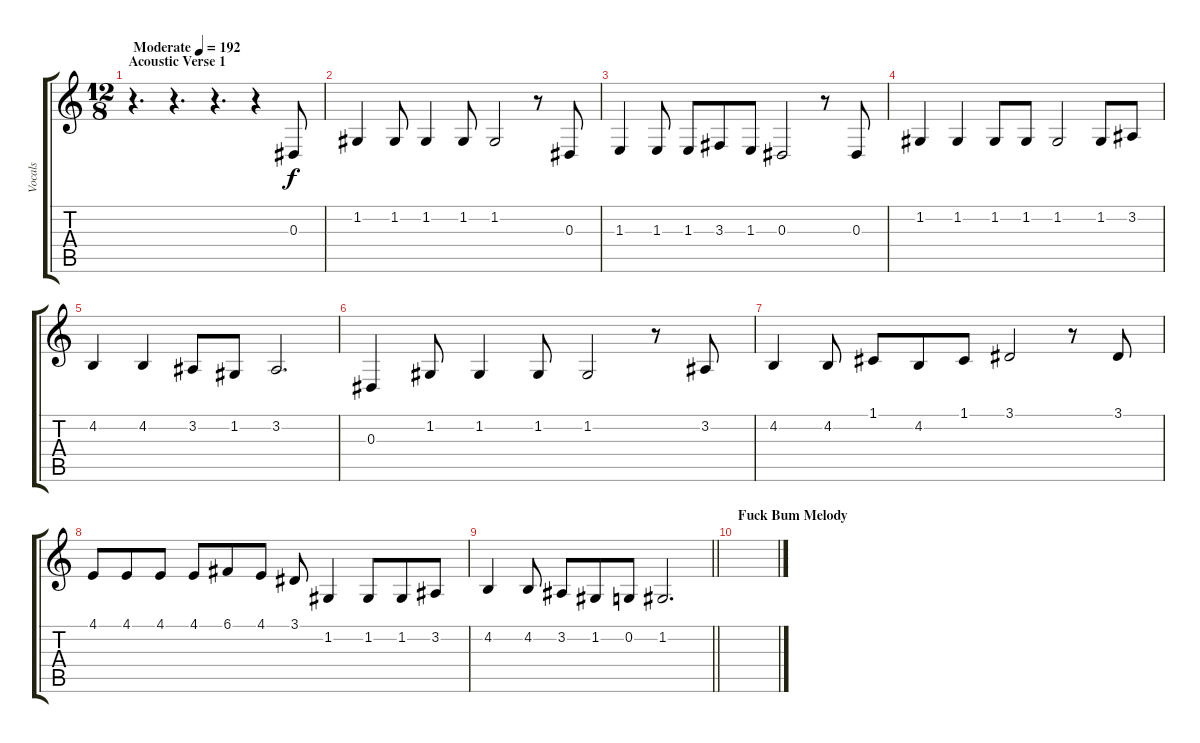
\track ("Vocals" "Vocals") {instrument lead6voice}
\staff {score tabs}
\tuning (C4 G3 Eb3 Bb2 F2 C2) {hide}
\ts (12 8)
\section ("" "Acoustic Verse 1")
\tempo (192 "Moderate")
\clef g2
\ks c
r.4{d dy f instrument lead6voice} r.4{d} r.4{d} r.4 0.3.8 |
1.2.4 1.2.8 1.2.4 1.2.8 1.2.2 r.8 0.3.8 |
1.3.4 1.3.8 1.3.8 3.3.8 1.3.8 0.3.2 r.8 0.3.8 |
1.2.4 1.2.4 1.2.8 1.2.8 1.2.2 1.2.8 3.2.8 |
4.2.4 4.2.4 3.2.8 1.2.8 3.2.2{d} |
0.3.4 1.2.8 1.2.4 1.2.8 1.2.2 r.8 3.2.8 |
4.2.4 4.2.8 1.1.8 4.2.8 1.1.8 3.1.2 r.8 3.1.8 |
4.1.8 4.1.8 4.1.8 4.1.8 6.1.8 4.1.8 3.1.8 1.2.4 1.2.8 1.2.8 3.2.8 |
\barLineRight lightlight
4.2.4 4.2.8 3.2.8 1.2.8 0.2.8 1.2.2{d} |
\section ("" "Fuck Bum Melody")
